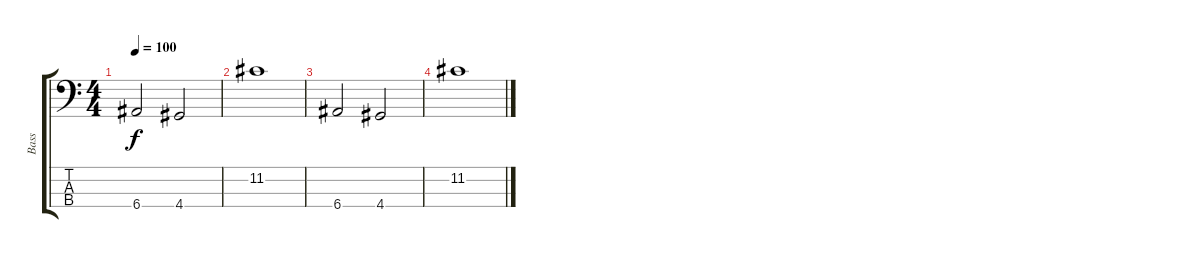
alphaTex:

\track ("Bass" "Bass") {instrument electricbassfinger}
\staff {score tabs}
\tuning (G2 D2 A1 E1) {hide}
\ts (4 4)
\tempo 100
\clef f4
\ks c
6.4.2{dy f} 4.4.2 |
11.2.1 |
6.4.2 4.4.2 |
11.2.1
